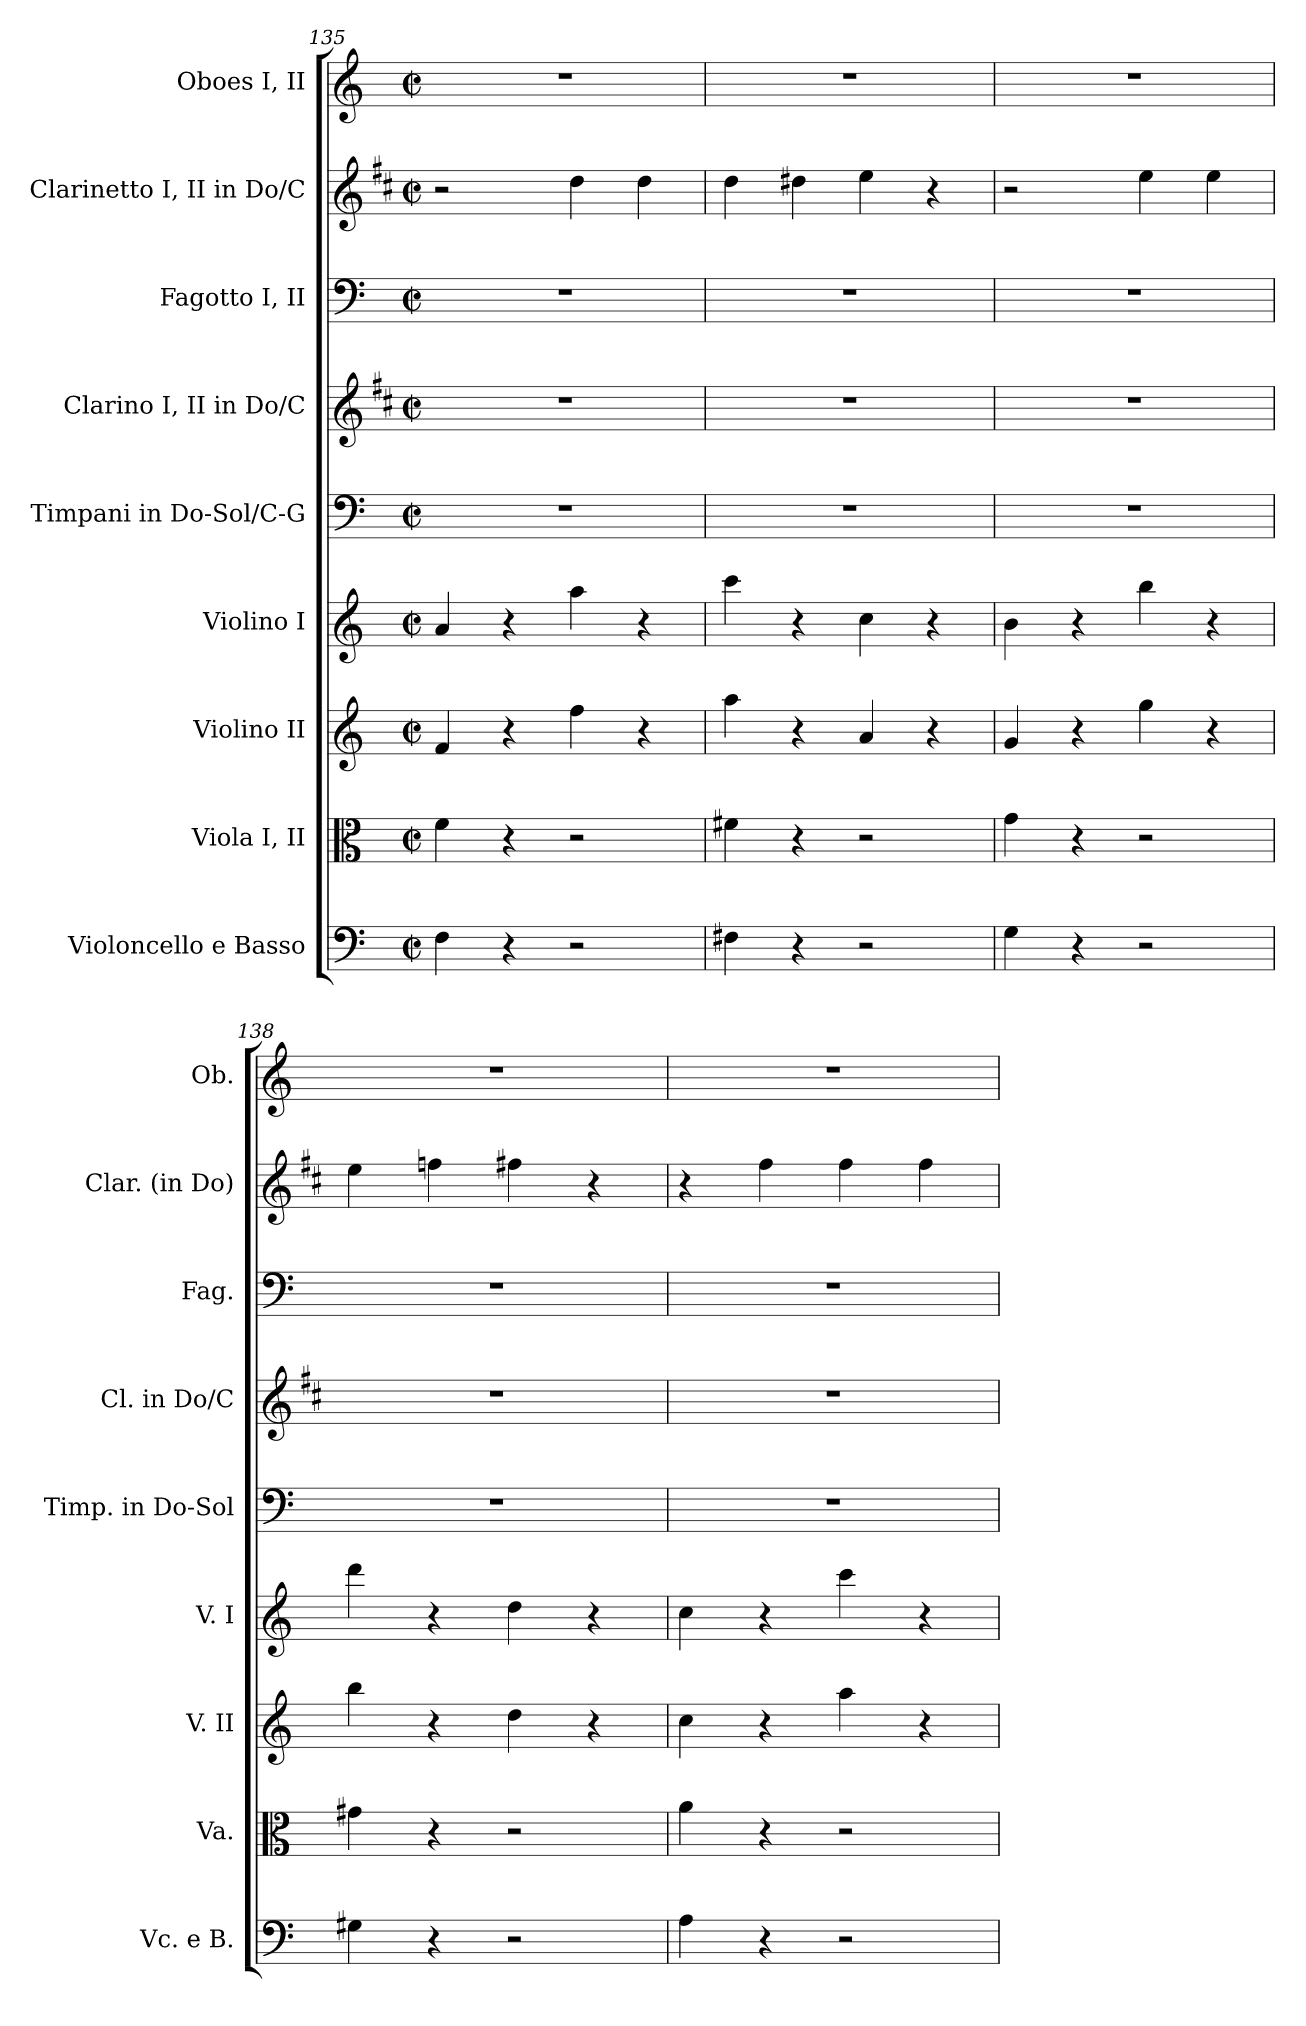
**kern	**kern	**kern	**kern	**kern	**kern	**kern	**kern	**kern
*part9	*part8	*part7	*part6	*part5	*part4	*part3	*part2	*part1
*staff9	*staff8	*staff7	*staff6	*staff5	*staff4	*staff3	*staff2	*staff1
*I"Violoncello e Basso	*I"Viola I, II	*I"Violino II	*I"Violino I	*I"Timpani in Do-Sol/C-G	*I"Clarino I, II in Do/C	*I"Fagotto I, II	*I"Clarinetto I, II in Do/C	*I"Oboes I, II
*I'Vc. e B.	*I'Va.	*I'V. II	*I'V. I	*I'Timp. in Do-Sol	*I'Cl. in Do/C	*I'Fag.	*I'Clar. (in Do)	*I'Ob.
*clefF4	*clefC3	*clefG2	*clefG2	*clefF4	*clefG2	*clefF4	*clefG2	*clefG2
*	*	*	*	*	*ITrd1c2	*	*ITrd1c2	*
*k[]	*k[]	*k[]	*k[]	*k[]	*k[]	*k[]	*k[]	*k[]
*M2/2	*M2/2	*M2/2	*M2/2	*M2/2	*M2/2	*M2/2	*M2/2	*M2/2
*met(c|)	*met(c|)	*met(c|)	*met(c|)	*met(c|)	*met(c|)	*met(c|)	*met(c|)	*met(c|)
=135	=135	=135	=135	=135	=135	=135	=135	=135
4Fi\	4fi\	4fi/	4ai/	1r	1r	1r	2r	1r
4r	4r	4r	4r	.	.	.	.	.
2r	2r	4ffi\	4aai\	.	.	.	4cci\	.
.	.	4r	4r	.	.	.	4cci\	.
=136	=136	=136	=136	=136	=136	=136	=136	=136
4F#Xi\	4f#Xi\	4aai\	4ccci\	1r	1r	1r	4cci\	1r
4r	4r	4r	4r	.	.	.	4cc#X\	.
2r	2r	4ai/	4cci\	.	.	.	4ddi\	.
.	.	4r	4r	.	.	.	4r	.
=137	=137	=137	=137	=137	=137	=137	=137	=137
4Gi\	4gi\	4gi/	4bi\	1r	1r	1r	2r	1r
4r	4r	4r	4r	.	.	.	.	.
2r	2r	4ggi\	4bbi\	.	.	.	4ddi\	.
.	.	4r	4r	.	.	.	4ddi\	.
=138	=138	=138	=138	=138	=138	=138	=138	=138
4G#Xi\	4g#Xi\	4bbi\	4dddi\	1r	1r	1r	4ddi\	1r
4r	4r	4r	4r	.	.	.	4ee-X\	.
2r	2r	4ddi\	4ddi\	.	.	.	4eeni\	.
.	.	4r	4r	.	.	.	4r	.
=139	=139	=139	=139	=139	=139	=139	=139	=139
4Ai\	4ai\	4cci\	4cci\	1r	1r	1r	4r	1r
4r	4r	4r	4r	.	.	.	4eei\	.
2r	2r	4aai\	4ccci\	.	.	.	4eei\	.
.	.	4r	4r	.	.	.	4ee\	.
=	=	=	=	=	=	=	=	=
*-	*-	*-	*-	*-	*-	*-	*-	*-
